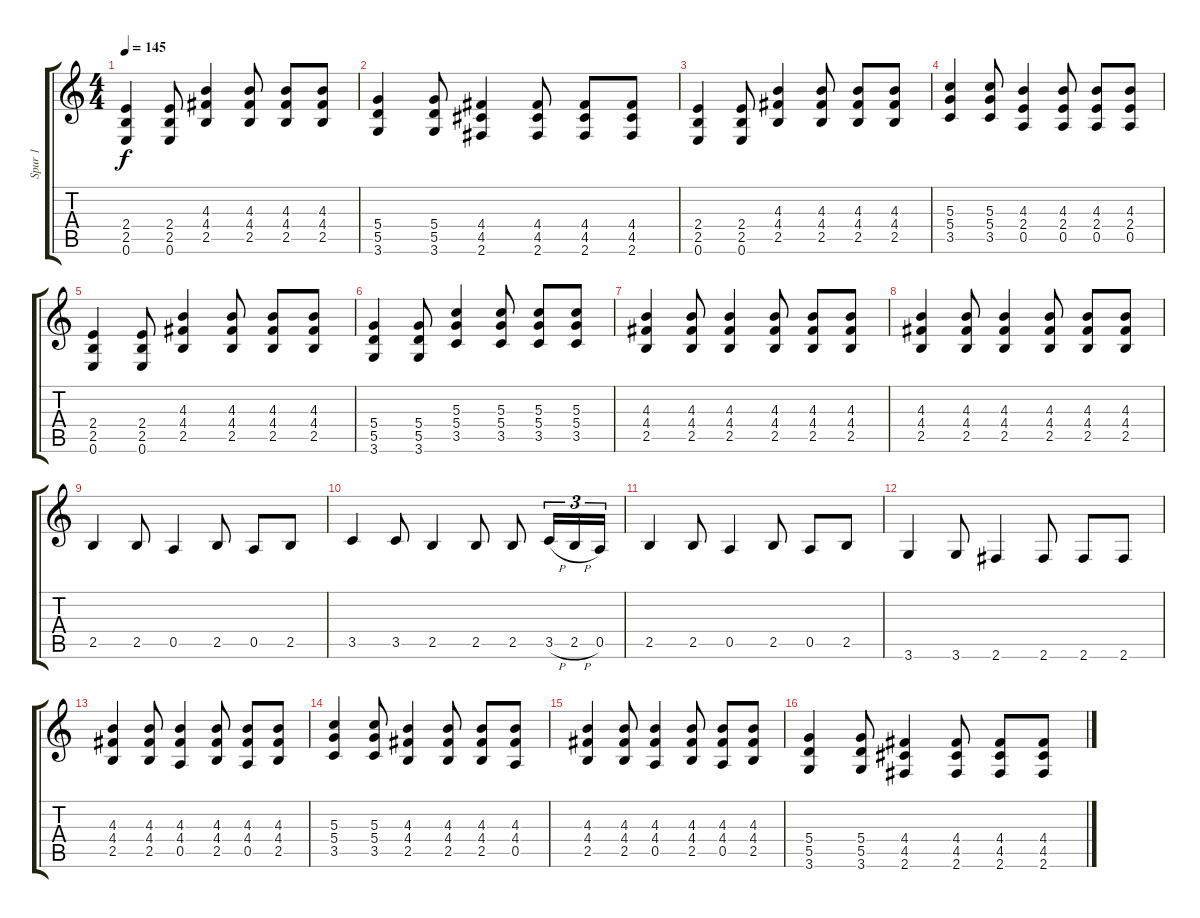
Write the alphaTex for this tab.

\track ("Spur 1" "Spur 1") {instrument distortionguitar}
\staff {score tabs}
\tuning (E4 B3 G3 D3 A2 E2) {hide}
\ts (4 4)
\tempo 145
\clef g2
\ks c
(2.4 2.5 0.6).4{dy f} (2.4 2.5 0.6).8 (4.3 4.4 2.5).4 (4.3 4.4 2.5).8 (4.3 4.4 2.5).8 (4.3 4.4 2.5).8 |
(5.4 5.5 3.6).4 (5.4 5.5 3.6).8 (4.4 4.5 2.6).4 (4.4 4.5 2.6).8 (4.4 4.5 2.6).8 (4.4 4.5 2.6).8 |
(2.4 2.5 0.6).4 (2.4 2.5 0.6).8 (4.3 4.4 2.5).4 (4.3 4.4 2.5).8 (4.3 4.4 2.5).8 (4.3 4.4 2.5).8 |
(5.3 5.4 3.5).4 (5.3 5.4 3.5).8 (4.3 2.4 0.5).4 (4.3 2.4 0.5).8 (4.3 2.4 0.5).8 (4.3 2.4 0.5).8 |
(2.4 2.5 0.6).4 (2.4 2.5 0.6).8 (4.3 4.4 2.5).4 (4.3 4.4 2.5).8 (4.3 4.4 2.5).8 (4.3 4.4 2.5).8 |
(5.4 5.5 3.6).4 (5.4 5.5 3.6).8 (5.3 5.4 3.5).4 (5.3 5.4 3.5).8 (5.3 5.4 3.5).8 (5.3 5.4 3.5).8 |
(4.3 4.4 2.5).4 (4.3 4.4 2.5).8 (4.3 4.4 2.5).4 (4.3 4.4 2.5).8 (4.3 4.4 2.5).8 (4.3 4.4 2.5).8 |
(4.3 4.4 2.5).4 (4.3 4.4 2.5).8 (4.3 4.4 2.5).4 (4.3 4.4 2.5).8 (4.3 4.4 2.5).8 (4.3 4.4 2.5).8 |
2.5.4 2.5.8 0.5.4 2.5.8 0.5.8 2.5.8 |
3.5.4 3.5.8 2.5.4 2.5.8 2.5.8 3.5{h}.16{tu (3 2)} 2.5{h}.16{tu (3 2)} 0.5.16{tu (3 2)} |
2.5.4 2.5.8 0.5.4 2.5.8 0.5.8 2.5.8 |
3.6.4 3.6.8 2.6.4 2.6.8 2.6.8 2.6.8 |
(4.3 4.4 2.5).4 (4.3 4.4 2.5).8 (4.3 4.4 0.5).4 (4.3 4.4 2.5).8 (4.3 4.4 0.5).8 (4.3 4.4 2.5).8 |
(5.3 5.4 3.5).4 (5.3 5.4 3.5).8 (4.3 4.4 2.5).4 (4.3 4.4 2.5).8 (4.3 4.4 2.5).8 (4.3 4.4 0.5).8 |
(4.3 4.4 2.5).4 (4.3 4.4 2.5).8 (4.3 4.4 0.5).4 (4.3 4.4 2.5).8 (4.3 4.4 0.5).8 (4.3 4.4 2.5).8 |
(5.4 5.5 3.6).4 (5.4 5.5 3.6).8 (4.4 4.5 2.6).4 (4.4 4.5 2.6).8 (4.4 4.5 2.6).8 (4.4 4.5{ss} 2.6).8
